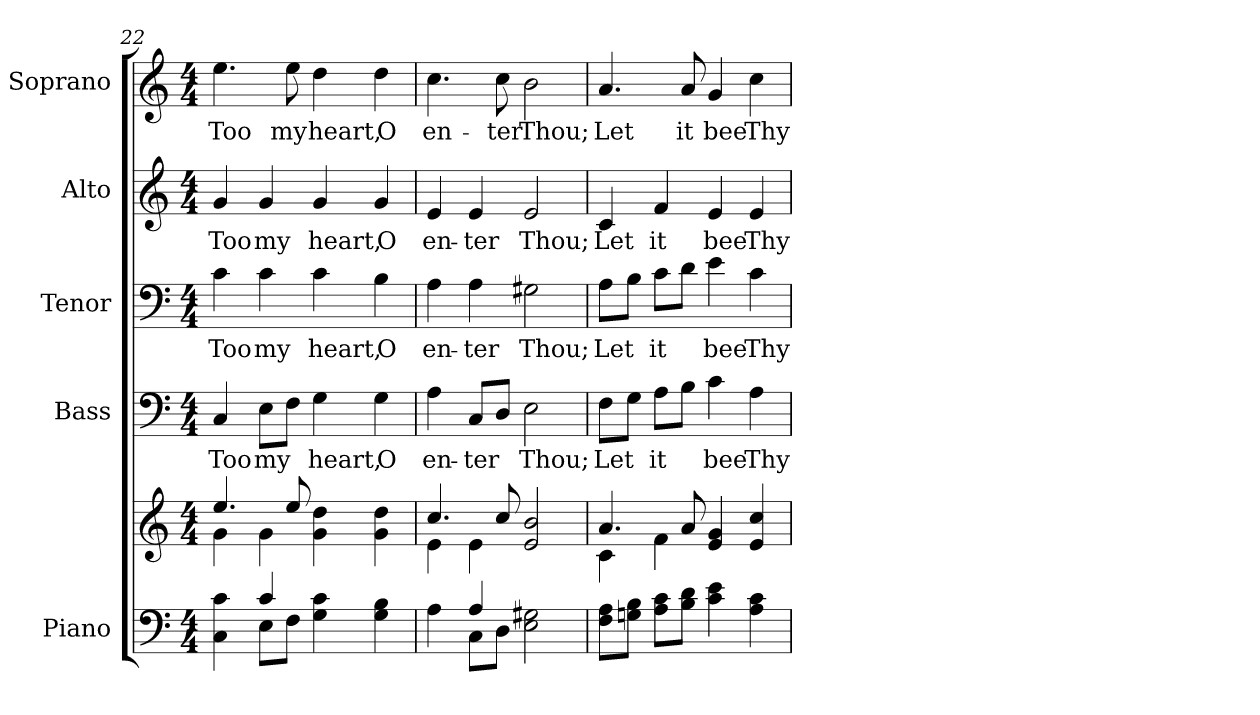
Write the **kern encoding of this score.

**kern	**kern	**kern	**text	**kern	**text	**kern	**text	**kern	**text
*part5	*part5	*part4	*part4	*part3	*part3	*part2	*part2	*part1	*part1
*staff6	*staff5	*staff4	*staff4	*staff3	*staff3	*staff2	*staff2	*staff1	*staff1
*I"Piano	*	*I"Bass	*	*I"Tenor	*	*I"Alto	*	*I"Soprano	*
*I'Pno.	*	*I'B.	*	*I'T.	*	*I'A.	*	*I'S.	*
*clefF4	*clefG2	*clefF4	*	*clefF4	*	*clefG2	*	*clefG2	*
*k[]	*k[]	*k[]	*	*k[]	*	*k[]	*	*k[]	*
*C:	*C:	*C:	*	*C:	*	*C:	*	*C:	*
*M4/4	*M4/4	*M4/4	*	*M4/4	*	*M4/4	*	*M4/4	*
=22	=22	=22	=22	=22	=22	=22	=22	=22	=22
*^	*^	*	*	*	*	*	*	*	*
!	!	!	!	!	!LO:LY:b:color=#000000	!	!	!	!	!	!
!	!	!	!	!	!	!	!LO:LY:b:color=#000000	!	!	!	!
!	!	!	!	!	!	!	!	!	!LO:LY:b:color=#000000	!	!
!	!	!	!	!	!	!	!	!	!	!	!LO:LY:b:color=#000000
4Ci\ 4ci	4ryy	4.eei/	4gi\	4Ci/	Too	4ci\	Too	4gi/	Too	4.eei\	Too
!	!	!	!	!	!LO:LY:b:color=#000000	!	!	!	!	!	!
!	!	!	!	!	!	!	!LO:LY:b:color=#000000	!	!	!	!
!	!	!	!	!	!	!	!	!	!LO:LY:b:color=#000000	!	!
4ci/	8Ei\L	.	4gi\	8Ei\L	my	4ci\	my	4gi/	my	.	.
!	!	!	!	!	!	!	!	!	!	!	!LO:LY:b:color=#000000
.	8Fi\J	8eei/	.	8Fi\J	.	.	.	.	.	8eei\	my
!	!	!	!	!	!LO:LY:b:color=#000000	!	!	!	!	!	!
!	!	!	!	!	!	!	!LO:LY:b:color=#000000	!	!	!	!
!	!	!	!	!	!	!	!	!	!LO:LY:b:color=#000000	!	!
!	!	!	!	!	!	!	!	!	!	!	!LO:LY:b:color=#000000
4Gi\ 4ci	2ryy	4gi\ 4ddi	2ryy	4Gi\	heart,	4ci\	heart,	4gi/	heart,	4ddi\	heart,
!	!	!	!	!	!LO:LY:b:color=#000000	!	!	!	!	!	!
!	!	!	!	!	!	!	!LO:LY:b:color=#000000	!	!	!	!
!	!	!	!	!	!	!	!	!	!LO:LY:b:color=#000000	!	!
!	!	!	!	!	!	!	!	!	!	!	!LO:LY:b:color=#000000
4Gi\ 4Bi	.	4gi\ 4ddi	.	4Gi\	O	4Bi\	O	4gi/	O	4ddi\	O
!!LO:PB:g=z
=23	=23	=23	=23	=23	=23	=23	=23	=23	=23	=23	=23
!	!	!	!	!	!LO:LY:b:color=#000000	!	!	!	!	!	!
!	!	!	!	!	!	!	!LO:LY:b:color=#000000	!	!	!	!
!	!	!	!	!	!	!	!	!	!LO:LY:b:color=#000000	!	!
!	!	!	!	!	!	!	!	!	!	!	!LO:LY:b:color=#000000
4Ai\	4ryy	4.cci/	4ei\	4Ai\	en-	4Ai\	en-	4ei/	en-	4.cci\	en-
!	!	!	!	!	!LO:LY:b:color=#000000	!	!	!	!	!	!
!	!	!	!	!	!	!	!LO:LY:b:color=#000000	!	!	!	!
!	!	!	!	!	!	!	!	!	!LO:LY:b:color=#000000	!	!
4Ai/	8Ci\L	.	4ei\	8Ci/L	-ter	4Ai\	-ter	4ei/	-ter	.	.
!	!	!	!	!	!	!	!	!	!	!	!LO:LY:b:color=#000000
.	8Di\J	8cci/	.	8Di/J	.	.	.	.	.	8cci\	-ter
!	!	!	!	!	!LO:LY:b:color=#000000	!	!	!	!	!	!
!	!	!	!	!	!	!	!LO:LY:b:color=#000000	!	!	!	!
!	!	!	!	!	!	!	!	!	!LO:LY:b:color=#000000	!	!
!	!	!	!	!	!	!	!	!	!	!	!LO:LY:b:color=#000000
2Ei\ 2G#Xi	2ryy	2ei/ 2bi	2ryy	2Ei\	Thou;	2G#Xi\	Thou;	2ei/	Thou;	2bi\	Thou;
*v	*v	*	*	*	*	*	*	*	*	*	*
=24	=24	=24	=24	=24	=24	=24	=24	=24	=24	=24
*^	*	*	*	*	*	*	*	*	*	*
!	!	!	!	!	!LO:LY:b:color=#000000	!	!	!	!	!	!
*v	*v	*	*	*	*	*	*	*	*	*	*
*^	*	*	*	*	*	*	*	*	*	*
!	!	!	!	!	!	!	!LO:LY:b:color=#000000	!	!	!	!
*v	*v	*	*	*	*	*	*	*	*	*	*
*^	*	*	*	*	*	*	*	*	*	*
!	!	!	!	!	!	!	!	!	!LO:LY:b:color=#000000	!	!
*v	*v	*	*	*	*	*	*	*	*	*	*
*^	*	*	*	*	*	*	*	*	*	*
!	!	!	!	!	!	!	!	!	!	!	!LO:LY:b:color=#000000
*v	*v	*	*	*	*	*	*	*	*	*	*
8Fi\ 8AiL	4.ai/	4ci\	8Fi\L	Let	8Ai\L	Let	4ci/	Let	4.ai/	Let
8Gni\ 8BiJ	.	.	8Gi\J	.	8Bi\J	.	.	.	.	.
!	!	!	!	!LO:LY:b:color=#000000	!	!	!	!	!	!
!	!	!	!	!	!	!LO:LY:b:color=#000000	!	!	!	!
!	!	!	!	!	!	!	!	!LO:LY:b:color=#000000	!	!
8Ai\ 8ciL	.	4fi\	8Ai\L	it	8ci\L	it	4fi/	it	.	.
!	!	!	!	!	!	!	!	!	!	!LO:LY:b:color=#000000
8Bi\ 8diJ	8ai/	.	8Bi\J	.	8di\J	.	.	.	8ai/	it
!	!	!	!	!LO:LY:b:color=#000000	!	!	!	!	!	!
!	!	!	!	!	!	!LO:LY:b:color=#000000	!	!	!	!
!	!	!	!	!	!	!	!	!LO:LY:b:color=#000000	!	!
!	!	!	!	!	!	!	!	!	!	!LO:LY:b:color=#000000
4ci\ 4ei	4ei/ 4gi	2ryy	4ci\	bee	4ei\	bee	4ei/	bee	4gi/	bee
!	!	!	!	!LO:LY:b:color=#000000	!	!	!	!	!	!
!	!	!	!	!	!	!LO:LY:b:color=#000000	!	!	!	!
!	!	!	!	!	!	!	!	!LO:LY:b:color=#000000	!	!
!	!	!	!	!	!	!	!	!	!	!LO:LY:b:color=#000000
4Ai\ 4ci	4ei/ 4cci	.	4Ai\	Thy	4ci\	Thy	4ei/	Thy	4cci\	Thy
*	*v	*v	*	*	*	*	*	*	*	*
=	=	=	=	=	=	=	=	=	=
*-	*-	*-	*-	*-	*-	*-	*-	*-	*-
